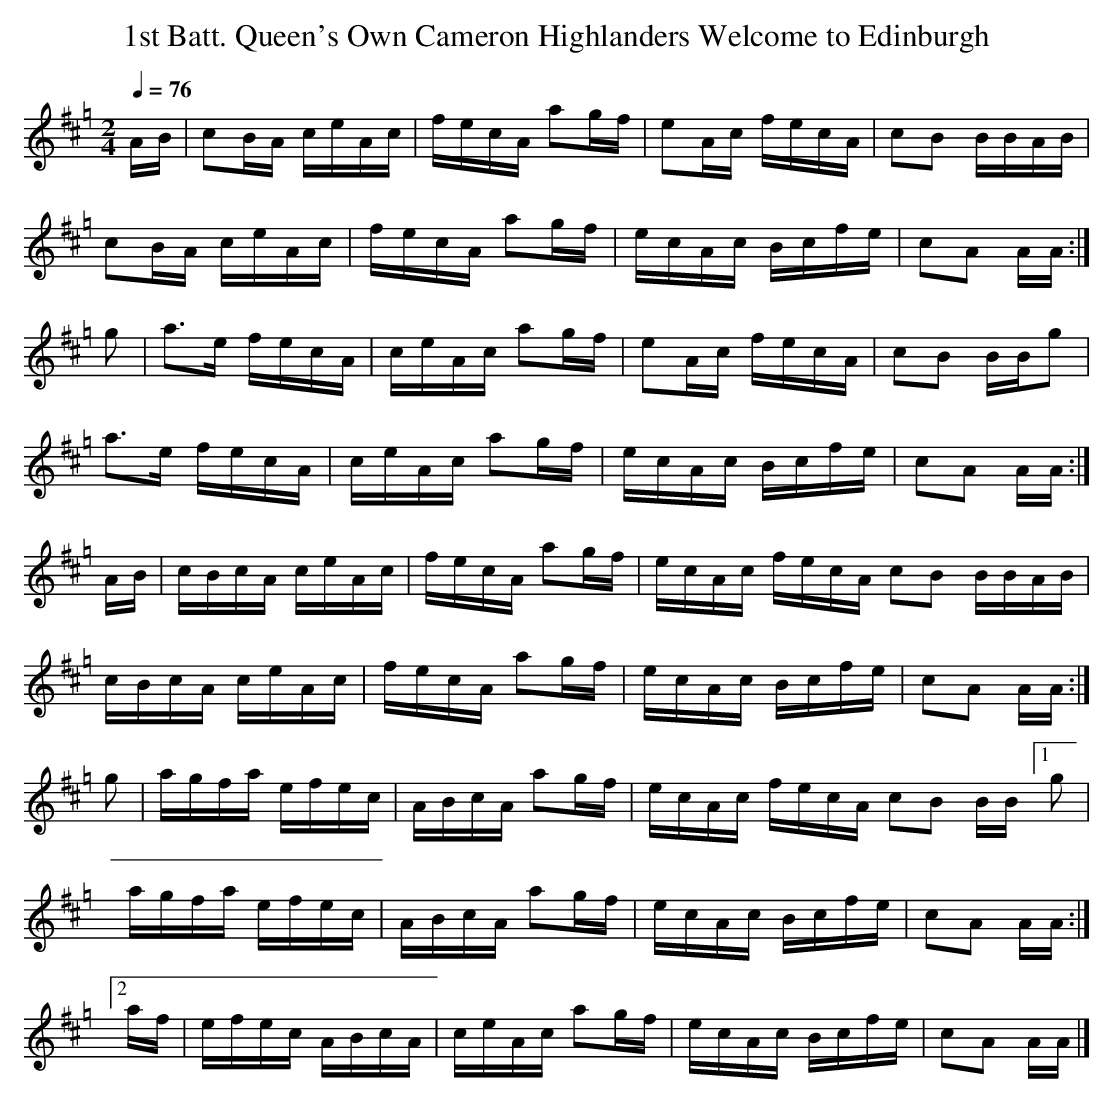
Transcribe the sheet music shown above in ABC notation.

X:1
T:1st Batt. Queen's Own Cameron Highlanders Welcome to Edinburgh
M:2/4
L:1/16
Q:1/4=76
K:Hp
   AB|c2BA ceAc|fecA a2gf|e2Ac fecA|c2B2 BBAB  |
      c2BA ceAc|fecA a2gf|ecAc Bcfe|c2A2 AA   :|
   g2|a3e  fecA|ceAc a2gf|e2Ac fecA|c2B2 BBg2  |
      a3e  fecA|ceAc a2gf|ecAc Bcfe|c2A2 AA   :|
   AB|cBcA ceAc|fecA a2gf|ecAc fecA c2B2 BBAB  |
      cBcA ceAc|fecA a2gf|ecAc Bcfe|c2A2 AA   :|
   g2|agfa efec|ABcA a2gf|ecAc fecA c2B2 BB[1g2|
      agfa efec|ABcA a2gf|ecAc Bcfe|c2A2 AA   :|
[2 af|efec ABcA|ceAc a2gf|ecAc Bcfe|c2A2 AA   |]
